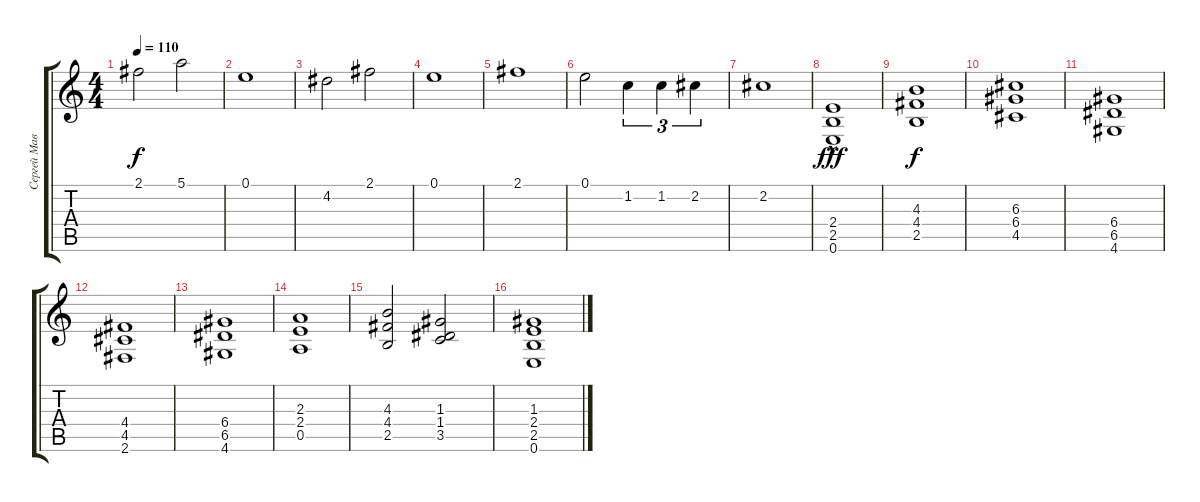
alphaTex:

\track ("Сергей Маврин" "Сергей Мав") {instrument distortionguitar}
\staff {score tabs}
\tuning (E4 B3 G3 D3 A2 E2) {hide}
\ts (4 4)
\tempo 110
\clef g2
\ks c
2.1.2{dy f} 5.1.2 |
0.1.1 |
4.2.2 2.1.2 |
0.1.1 |
2.1.1 |
0.1.2 1.2.4{tu (3 2)} 1.2.4{tu (3 2)} 2.2.4{tu (3 2)} |
2.2.1 |
(2.4{hac} 2.5{hac} 0.6{hac}).1{dy fff} |
(4.3 4.4 2.5).1{dy f} |
(6.3 6.4 4.5).1 |
(6.4 6.5 4.6).1 |
(4.4 4.5 2.6).1 |
(6.4 6.5 4.6).1 |
(2.3 2.4 0.5).1 |
(4.3 4.4 2.5).2 (1.3 1.4 3.5).2 |
(1.3 2.4 2.5 0.6).1
